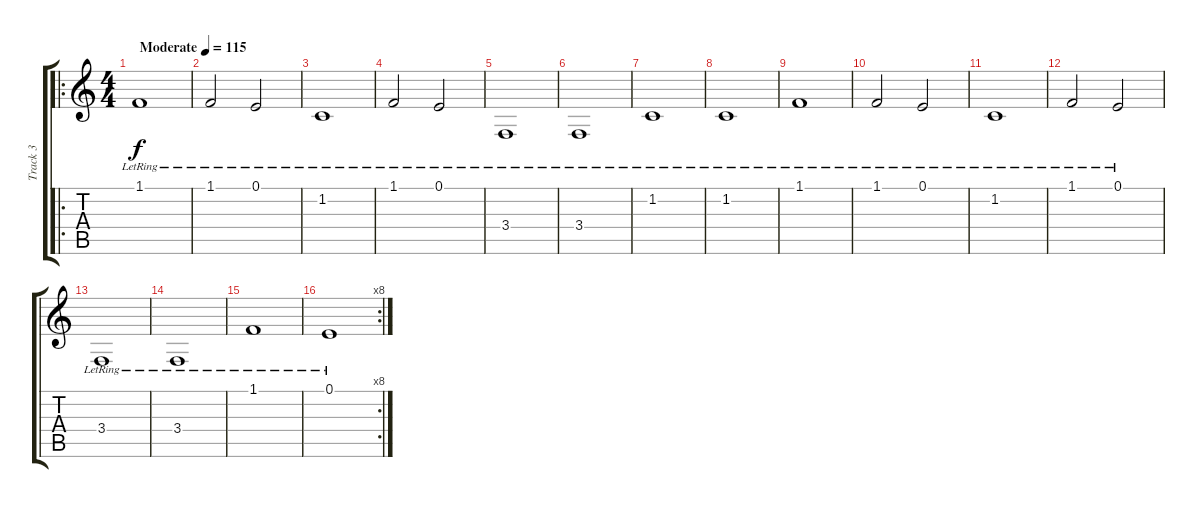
\track ("Track 3" "Track 3") {instrument synthstrings2}
\staff {score tabs}
\tuning (E4 B3 G3 D3 A2 E2) {hide}
\ro
\ts (4 4)
\tempo (115 "Moderate")
\clef g2
\ks c
1.1{lr}.1{dy f instrument synthstrings2} |
1.1{lr}.2 0.1{lr}.2 |
1.2{lr}.1 |
1.1{lr}.2 0.1{lr}.2 |
3.4{lr}.1 |
3.4{lr}.1 |
1.2{lr}.1 |
1.2{lr}.1 |
1.1{lr}.1 |
1.1{lr}.2 0.1{lr}.2 |
1.2{lr}.1 |
1.1{lr}.2 0.1{lr}.2 |
3.4{lr}.1 |
3.4{lr}.1 |
1.1{lr}.1 |
\rc 8
0.1{lr}.1
